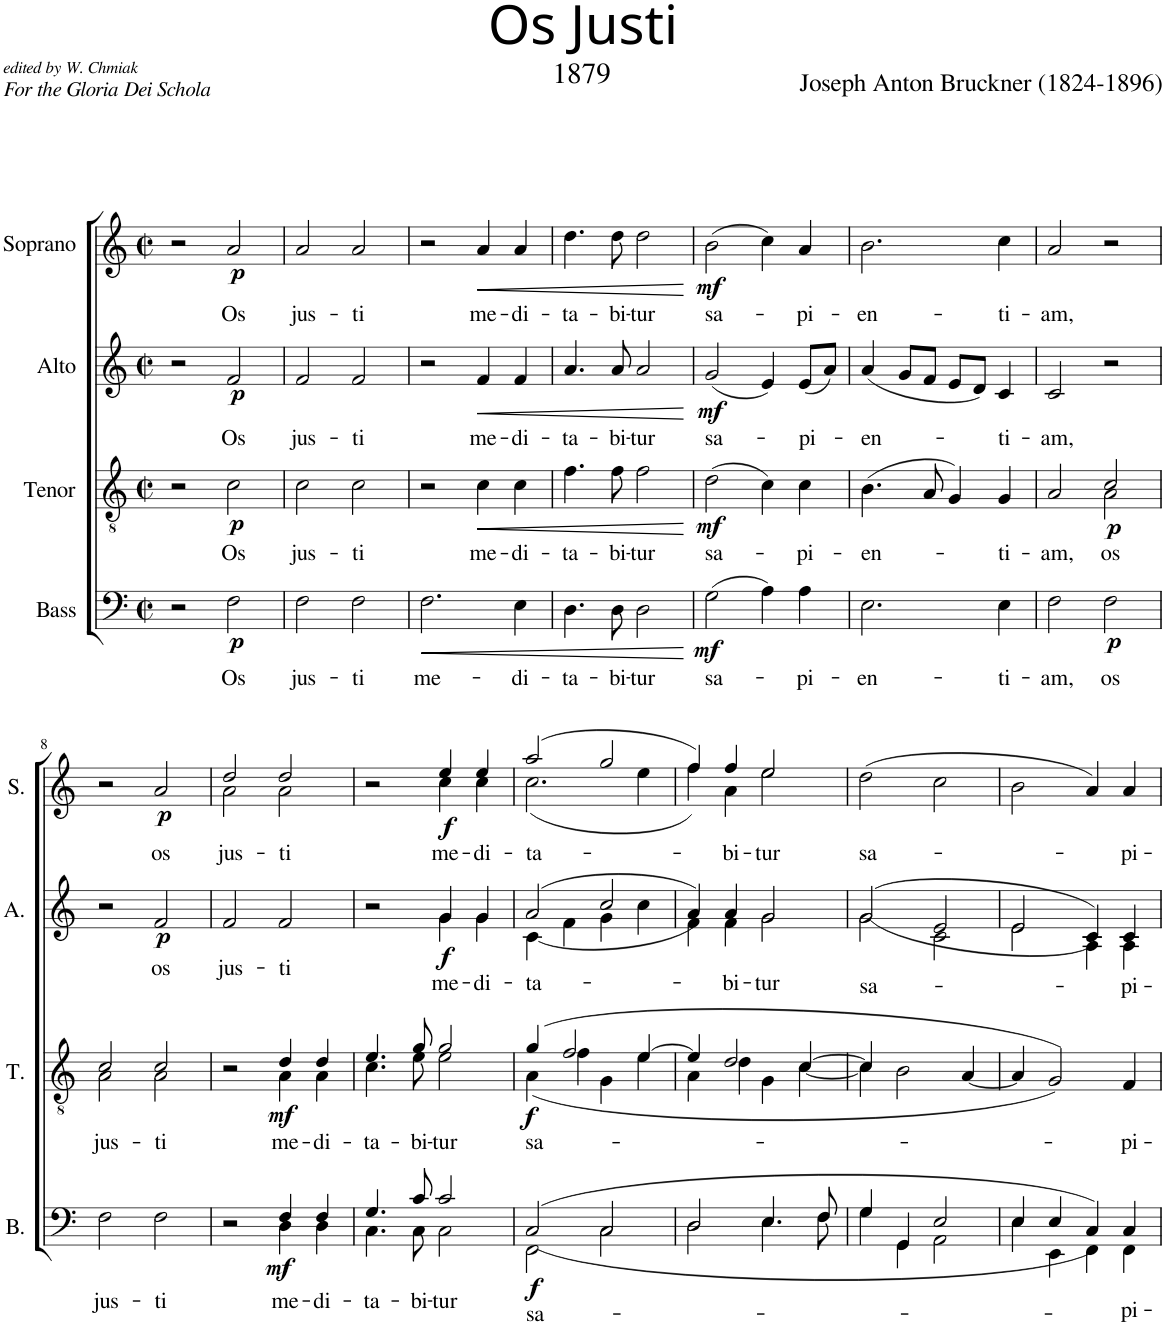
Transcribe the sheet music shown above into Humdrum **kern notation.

**kern	**text	**dynam	**kern	**text	**dynam	**kern	**text	**dynam	**kern	**text	**dynam
*part4	*part4	*part4	*part3	*part3	*part3	*part2	*part2	*part2	*part1	*part1	*part1
*staff4	*staff4	*staff4	*staff3	*staff3	*staff3	*staff2	*staff2	*staff2	*staff1	*staff1	*staff1
*I"Bass	*	*	*I"Tenor	*	*	*I"Alto	*	*	*I"Soprano	*	*
*I'B.	*	*	*I'T.	*	*	*I'A.	*	*	*I'S.	*	*
*clefF4	*	*	*clefGv2	*	*	*clefG2	*	*	*clefG2	*	*
*k[]	*	*	*k[]	*	*	*k[]	*	*	*k[]	*	*
*M2/2	*	*	*M2/2	*	*	*M2/2	*	*	*M2/2	*	*
*met(c|)	*	*	*met(c|)	*	*	*met(c|)	*	*	*met(c|)	*	*
=1	=1	=1	=1	=1	=1	=1	=1	=1	=1	=1	=1
2r	.	.	2r	.	.	2r	.	.	2r	.	.
!	!LO:LY:b	!LO:DY:b	!	!LO:LY:b	!LO:DY:b	!	!LO:LY:b	!LO:DY:b	!	!LO:LY:b	!LO:DY:b
2F\	Os	p	2c\	Os	p	2f/	Os	p	2a/	Os	p
=2	=2	=2	=2	=2	=2	=2	=2	=2	=2	=2	=2
!	!LO:LY:b	!	!	!LO:LY:b	!	!	!LO:LY:b	!	!	!LO:LY:b	!
2F\	jus-	.	2c\	jus-	.	2f/	jus-	.	2a/	jus-	.
!	!LO:LY:b	!	!	!LO:LY:b	!	!	!LO:LY:b	!	!	!LO:LY:b	!
2F\	-ti	.	2c\	-ti	.	2f/	-ti	.	2a/	-ti	.
=3	=3	=3	=3	=3	=3	=3	=3	=3	=3	=3	=3
!	!LO:LY:b	!LO:HP:b	!	!	!	!	!	!	!	!	!
2.F\	me-	<	2r	.	.	2r	.	.	2r	.	.
!	!	!	!	!LO:LY:b	!LO:HP:b	!	!LO:LY:b	!LO:HP:b	!	!LO:LY:b	!LO:HP:b
.	.	.	4c\	me-	<	4f/	me-	<	4a/	me-	<
!	!LO:LY:b	!	!	!LO:LY:b	!	!	!LO:LY:b	!	!	!LO:LY:b	!
4E\	-di-	.	4c\	-di-	.	4f/	-di-	.	4a/	-di-	.
=4	=4	=4	=4	=4	=4	=4	=4	=4	=4	=4	=4
!	!LO:LY:b	!	!	!LO:LY:b	!	!	!LO:LY:b	!	!	!LO:LY:b	!
4.D\	-ta-	.	4.f\	-ta-	.	4.a/	-ta-	.	4.dd\	-ta-	.
!	!LO:LY:b	!	!	!LO:LY:b	!	!	!LO:LY:b	!	!	!LO:LY:b	!
8D\	-bi-	.	8f\	-bi-	.	8a/	-bi-	.	8dd\	-bi-	.
!	!LO:LY:b	!	!	!LO:LY:b	!	!	!LO:LY:b	!	!	!LO:LY:b	!
2D\	-tur	.	2f\	-tur	.	2a/	-tur	.	2dd\	-tur	.
.	.	[	.	.	[	.	.	[	.	.	[
=5	=5	=5	=5	=5	=5	=5	=5	=5	=5	=5	=5
!	!LO:LY:b	!LO:DY:b	!	!LO:LY:b	!LO:DY:b	!	!LO:LY:b	!LO:DY:b	!	!LO:LY:b	!LO:DY:b
(2G\	sa-	mf	(2d\	sa-	mf	(2g/	sa-	mf	(2b\	sa-	mf
4A\)	.	.	4c\)	.	.	4e/)	.	.	4cc\)	.	.
!	!LO:LY:b	!	!	!LO:LY:b	!	!	!LO:LY:b	!	!	!LO:LY:b	!
4A\	-pi-	.	4c\	-pi-	.	(8e/L	-pi-	.	4a/	-pi-	.
.	.	.	.	.	.	8a/J)	.	.	.	.	.
=6	=6	=6	=6	=6	=6	=6	=6	=6	=6	=6	=6
!	!LO:LY:b	!	!	!LO:LY:b	!	!	!LO:LY:b	!	!	!LO:LY:b	!
2.E\	-en-	.	(4.B\	-en-	.	(4a/	-en-	.	2.b\	-en-	.
.	.	.	.	.	.	8g/L	.	.	.	.	.
.	.	.	8A/	.	.	8f/J	.	.	.	.	.
.	.	.	4G/)	.	.	8e/L	.	.	.	.	.
.	.	.	.	.	.	8d/J)	.	.	.	.	.
!	!LO:LY:b	!	!	!LO:LY:b	!	!	!LO:LY:b	!	!	!LO:LY:b	!
4E\	-ti-	.	4G/	-ti-	.	4c/	-ti-	.	4cc\	-ti-	.
=7	=7	=7	=7	=7	=7	=7	=7	=7	=7	=7	=7
!	!LO:LY:b	!	!	!LO:LY:b	!	!	!LO:LY:b	!	!	!LO:LY:b	!
*	*	*	*^	*	*	*	*	*	*	*	*
2F\	-am,	.	2A/	2ryy	-am,	.	2c/	-am,	.	2a/	-am,	.
!	!LO:LY:b	!LO:DY:b	!	!	!LO:LY:b	!LO:DY:b	!	!	!	!	!	!
2F\	os	p	2c/	2A\	os	p	2r	.	.	2r	.	.
!!LO:LB:g=z
=8	=8	=8	=8	=8	=8	=8	=8	=8	=8	=8	=8	=8
!	!LO:LY:b	!	!	!	!LO:LY:b	!	!	!	!	!	!	!
2F\	jus-	.	2c/	2A\	jus-	.	2r	.	.	2r	.	.
!	!LO:LY:b	!	!	!	!LO:LY:b	!	!	!LO:LY:b	!LO:DY:b	!	!LO:LY:b	!LO:DY:b
2F\	-ti	.	2c/	2A\	-ti	.	2f/	os	p	2a/	os	p
=9	=9	=9	=9	=9	=9	=9	=9	=9	=9	=9	=9	=9
*^	*	*	*	*	*	*	*	*	*	*	*	*
!	!	!	!	!	!	!	!	!	!LO:LY:b	!	!	!LO:LY:b	!
*	*	*	*	*	*	*	*	*	*	*	*^	*	*
2r	2ryy	.	.	2r	2ryy	.	.	2f/	jus-	.	2dd/	2a\	jus-	.
!	!	!LO:LY:b	!LO:DY:b	!	!	!LO:LY:b	!LO:DY:b	!	!LO:LY:b	!	!	!	!LO:LY:b	!
4F/	4D\	me-	mf	4d/	4A\	me-	mf	2f/	-ti	.	2dd/	2a\	-ti	.
!	!	!LO:LY:b	!	!	!	!LO:LY:b	!	!	!	!	!	!	!	!
4F/	4D\	-di-	.	4d/	4A\	-di-	.	.	.	.	.	.	.	.
=10	=10	=10	=10	=10	=10	=10	=10	=10	=10	=10	=10	=10	=10	=10
!	!	!LO:LY:b	!	!	!	!LO:LY:b	!	!	!	!	!	!	!	!
*	*	*	*	*	*	*	*	*^	*	*	*	*	*	*
4.G/	4.C\	-ta-	.	4.e/	4.c\	-ta-	.	2r	2ryy	.	.	2r	2ryy	.	.
!	!	!LO:LY:b	!	!	!	!LO:LY:b	!	!	!	!	!	!	!	!	!
8c/	8C\	-bi-	.	8g/	8e\	-bi-	.	.	.	.	.	.	.	.	.
!	!	!LO:LY:b	!	!	!	!LO:LY:b	!	!	!	!LO:LY:b	!LO:DY:b	!	!	!LO:LY:b	!LO:DY:b
2c/	2C\	-tur	.	2g/	2e\	-tur	.	4g/	4g\	me-	f	4ee/	4cc\	me-	f
!	!	!	!	!	!	!	!	!	!	!LO:LY:b	!	!	!	!LO:LY:b	!
.	.	.	.	.	.	.	.	4g/	4g\	-di-	.	4ee/	4cc\	-di-	.
=11	=11	=11	=11	=11	=11	=11	=11	=11	=11	=11	=11	=11	=11	=11	=11
!	!	!LO:LY:b	!LO:DY:b	!	!	!LO:LY:b	!LO:DY:b	!	!	!LO:LY:b	!	!	!	!LO:LY:b	!
(2C/	(2FF\	sa-	f	(4g/	(4A\	sa-	f	(2a/	(4c\	-ta-	.	(2aa/	(2.cc\	-ta-	.
.	.	.	.	2f/	4f\	.	.	.	4f\	.	.	.	.	.	.
2C/	2C\	.	.	.	4G\	.	.	2cc/	4g\	.	.	2gg/	.	.	.
.	.	.	.	[4e/	4e\	.	.	.	4cc\	.	.	.	4ee\	.	.
=12	=12	=12	=12	=12	=12	=12	=12	=12	=12	=12	=12	=12	=12	=12	=12
2D/	2D\	.	.	4e/]	4A\	.	.	4a/)	4f\)	.	.	4ff/))	4ff\	.	.
!	!	!	!	!	!	!	!	!	!	!LO:LY:b	!	!	!	!LO:LY:b	!
.	.	.	.	2d/	4d\	.	.	4a/	4f\	bi-	.	4ff/	4a\	-bi-	.
!	!	!	!	!	!	!	!	!	!	!LO:LY:b	!	!	!	!LO:LY:b	!
4.E/	4.E\	.	.	.	4G\	.	.	2g/	2g\	-tur	.	2ee/	2ee\	-tur	.
.	.	.	.	[4c/	[4c\	.	.	.	.	.	.	.	.	.	.
8F/	8F\	.	.	.	.	.	.	.	.	.	.	.	.	.	.
*	*	*	*	*	*	*	*	*	*	*	*	*v	*v	*	*
=13	=13	=13	=13	=13	=13	=13	=13	=13	=13	=13	=13	=13	=13	=13
!	!	!	!	!	!	!	!	!	!	!LO:LY:b	!	!	!LO:LY:b	!
4G/	4G\	.	.	4c/]	4c\]	.	.	(2g/	(2g\	sa-	.	(2dd\	sa-	.
4GG/	4GG\	.	.	2B\	2.ryy	.	.	.	.	.	.	.	.	.
2E/	2AA\	.	.	.	.	.	.	2e/	2c\	.	.	2cc\	.	.
.	.	.	.	[4A/	.	.	.	.	.	.	.	.	.	.
*	*	*	*	*v	*v	*	*	*	*	*	*	*	*	*
=14	=14	=14	=14	=14	=14	=14	=14	=14	=14	=14	=14	=14	=14
4E/	4E\	.	.	4A/]	.	.	2e/	2e\	.	.	2b\	.	.
4E/	4EE\	.	.	2G/))	.	.	.	.	.	.	.	.	.
4C/)	4FF\)	.	.	.	.	.	4c/)	4A\)	.	.	4a/)	.	.
!	!	!LO:LY:b	!	!	!LO:LY:b	!	!	!	!LO:LY:b	!	!	!LO:LY:b	!
4C/	4FF\	-pi-	.	4F/	-pi-	.	4c/	4A\	-pi-	.	4a/	-pi-	.
*v	*v	*	*	*	*	*	*v	*v	*	*	*	*	*
=	=	=	=	=	=	=	=	=	=	=	=
*-	*-	*-	*-	*-	*-	*-	*-	*-	*-	*-	*-
